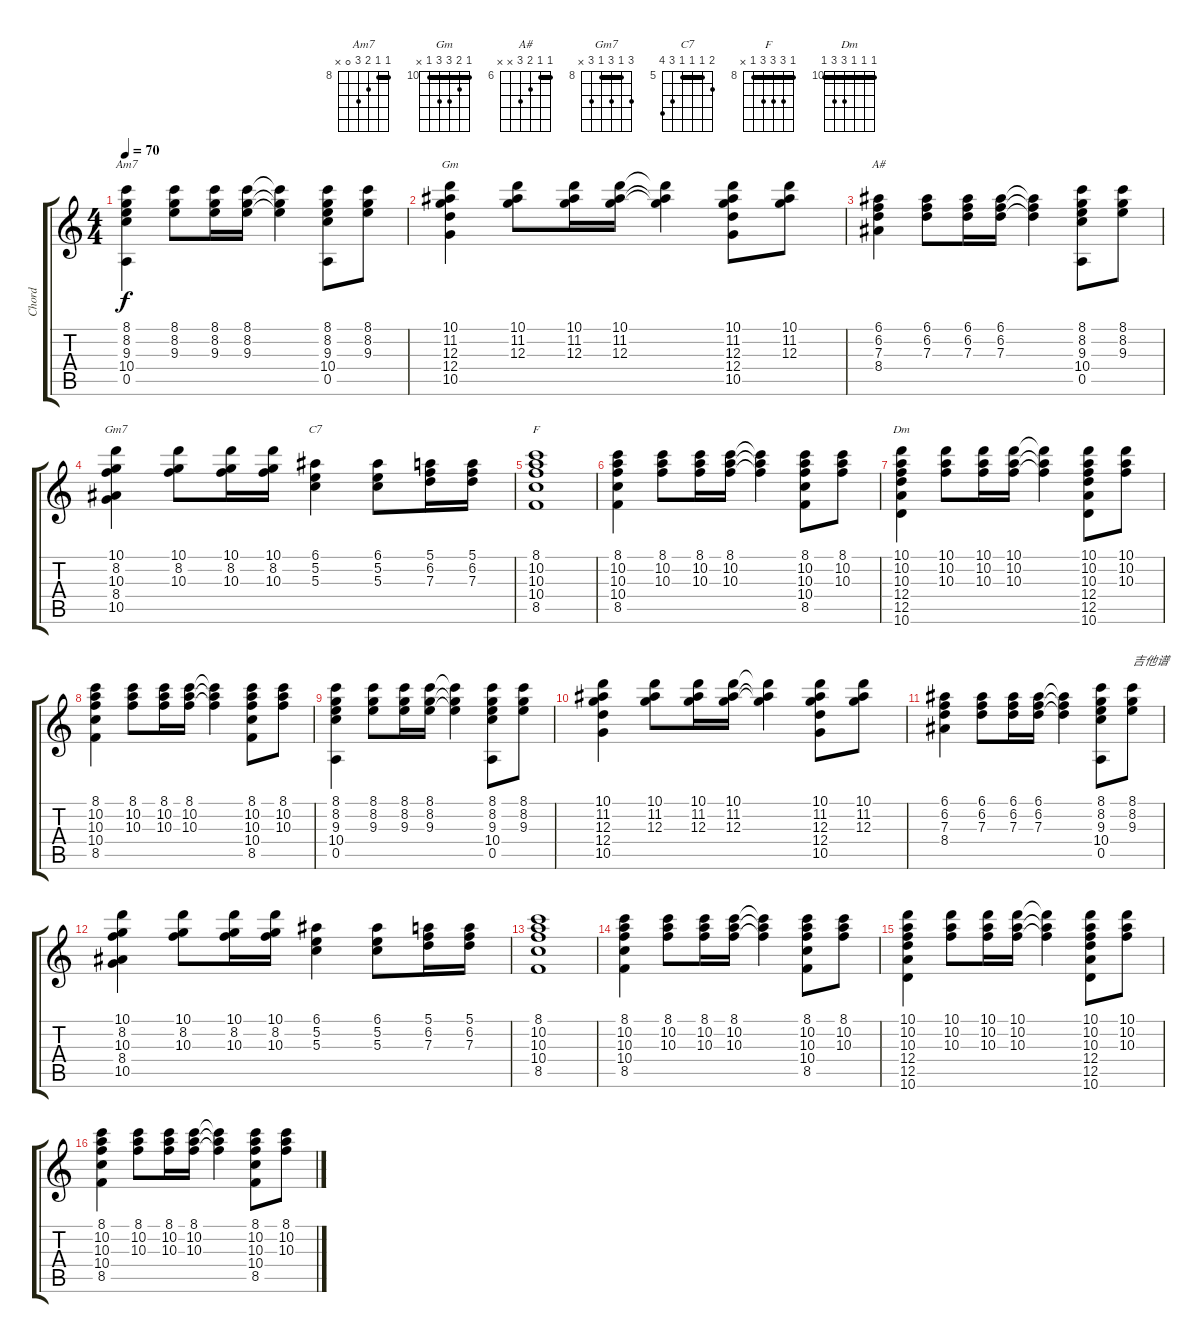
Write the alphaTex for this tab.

\track ("Chord" "Chord") {instrument acousticguitarsteel}
\staff {score tabs}
\tuning (E4 B3 G3 D3 A2 E2) {hide}
\chord ("Am7" 8 8 9 10 0 x) {firstfret 8 barre 8}
\chord ("Gm" 10 11 12 12 10 x) {firstfret 10 barre 10}
\chord ("A#" 6 6 7 8 x x) {firstfret 6 barre 6}
\chord ("Gm7" 10 8 10 8 10 x) {firstfret 8 barre 8}
\chord ("C7" 6 5 5 5 7 8) {firstfret 5 barre 5}
\chord ("F" 8 10 10 10 8 x) {firstfret 8 barre 8}
\chord ("Dm" 10 10 10 12 12 10) {firstfret 10 barre 10}
\ts (4 4)
\tempo 70
\clef g2
\ks c
(8.1 8.2 9.3 10.4 0.5).4{ch "Am7" dy f} (8.1 8.2 9.3).8 (8.1 8.2 9.3).16 (8.1 8.2 9.3).16 (8.1{t} 8.2{t} 9.3{t}).4 (8.1 8.2 9.3 10.4 0.5).8 (8.1 8.2 9.3).8 |
(10.1 11.2 12.3 12.4 10.5).4{ch "Gm"} (10.1 11.2 12.3).8 (10.1 11.2 12.3).16 (10.1 11.2 12.3).16 (10.1{t} 11.2{t} 12.3{t}).4 (10.1 11.2 12.3 12.4 10.5).8 (10.1 11.2 12.3).8 |
(6.1 6.2 7.3 8.4).4{ch "A#"} (6.1 6.2 7.3).8 (6.1 6.2 7.3).16 (6.1 6.2 7.3).16 (6.1{t} 6.2{t} 7.3{t}).4 (8.1 8.2 9.3 10.4 0.5).8 (8.1 8.2 9.3).8 |
(10.1 8.2 10.3 8.4 10.5).4{ch "Gm7"} (10.1 8.2 10.3).8 (10.1 8.2 10.3).16 (10.1 8.2 10.3).16 (6.1 5.2 5.3).4{ch "C7"} (6.1 5.2 5.3).8 (5.1 6.2 7.3).16 (5.1 6.2 7.3).16 |
(8.1 10.2 10.3 10.4 8.5).1{ch "F"} |
(8.1 10.2 10.3 10.4 8.5).4 (8.1 10.2 10.3).8 (8.1 10.2 10.3).16 (8.1 10.2 10.3).16 (8.1{t} 10.2{t} 10.3{t}).4 (8.1 10.2 10.3 10.4 8.5).8 (8.1 10.2 10.3).8 |
(10.1 10.2 10.3 12.4 12.5 10.6).4{ch "Dm"} (10.1 10.2 10.3).8 (10.1 10.2 10.3).16 (10.1 10.2 10.3).16 (10.1{t} 10.2{t} 10.3{t}).4 (10.1 10.2 10.3 12.4 12.5 10.6).8 (10.1 10.2 10.3).8 |
(8.1 10.2 10.3 10.4 8.5).4 (8.1 10.2 10.3).8 (8.1 10.2 10.3).16 (8.1 10.2 10.3).16 (8.1{t} 10.2{t} 10.3{t}).4 (8.1 10.2 10.3 10.4 8.5).8 (8.1 10.2 10.3).8 |
(8.1 8.2 9.3 10.4 0.5).4 (8.1 8.2 9.3).8 (8.1 8.2 9.3).16 (8.1 8.2 9.3).16 (8.1{t} 8.2{t} 9.3{t}).4 (8.1 8.2 9.3 10.4 0.5).8 (8.1 8.2 9.3).8 |
(10.1 11.2 12.3 12.4 10.5).4 (10.1 11.2 12.3).8 (10.1 11.2 12.3).16 (10.1 11.2 12.3).16 (10.1{t} 11.2{t} 12.3{t}).4 (10.1 11.2 12.3 12.4 10.5).8 (10.1 11.2 12.3).8 |
(6.1 6.2 7.3 8.4).4 (6.1 6.2 7.3).8 (6.1 6.2 7.3).16 (6.1 6.2 7.3).16 (6.1{t} 6.2{t} 7.3{t}).4 (8.1 8.2 9.3 10.4 0.5).8 (8.1 8.2 9.3).8{txt "吉他谱"} |
(10.1 8.2 10.3 8.4 10.5).4 (10.1 8.2 10.3).8 (10.1 8.2 10.3).16 (10.1 8.2 10.3).16 (6.1 5.2 5.3).4 (6.1 5.2 5.3).8 (5.1 6.2 7.3).16 (5.1 6.2 7.3).16 |
(8.1 10.2 10.3 10.4 8.5).1 |
(8.1 10.2 10.3 10.4 8.5).4 (8.1 10.2 10.3).8 (8.1 10.2 10.3).16 (8.1 10.2 10.3).16 (8.1{t} 10.2{t} 10.3{t}).4 (8.1 10.2 10.3 10.4 8.5).8 (8.1 10.2 10.3).8 |
(10.1 10.2 10.3 12.4 12.5 10.6).4 (10.1 10.2 10.3).8 (10.1 10.2 10.3).16 (10.1 10.2 10.3).16 (10.1{t} 10.2{t} 10.3{t}).4 (10.1 10.2 10.3 12.4 12.5 10.6).8 (10.1 10.2 10.3).8 |
(8.1 10.2 10.3 10.4 8.5).4 (8.1 10.2 10.3).8 (8.1 10.2 10.3).16 (8.1 10.2 10.3).16 (8.1{t} 10.2{t} 10.3{t}).4 (8.1 10.2 10.3 10.4 8.5).8 (8.1 10.2 10.3).8
